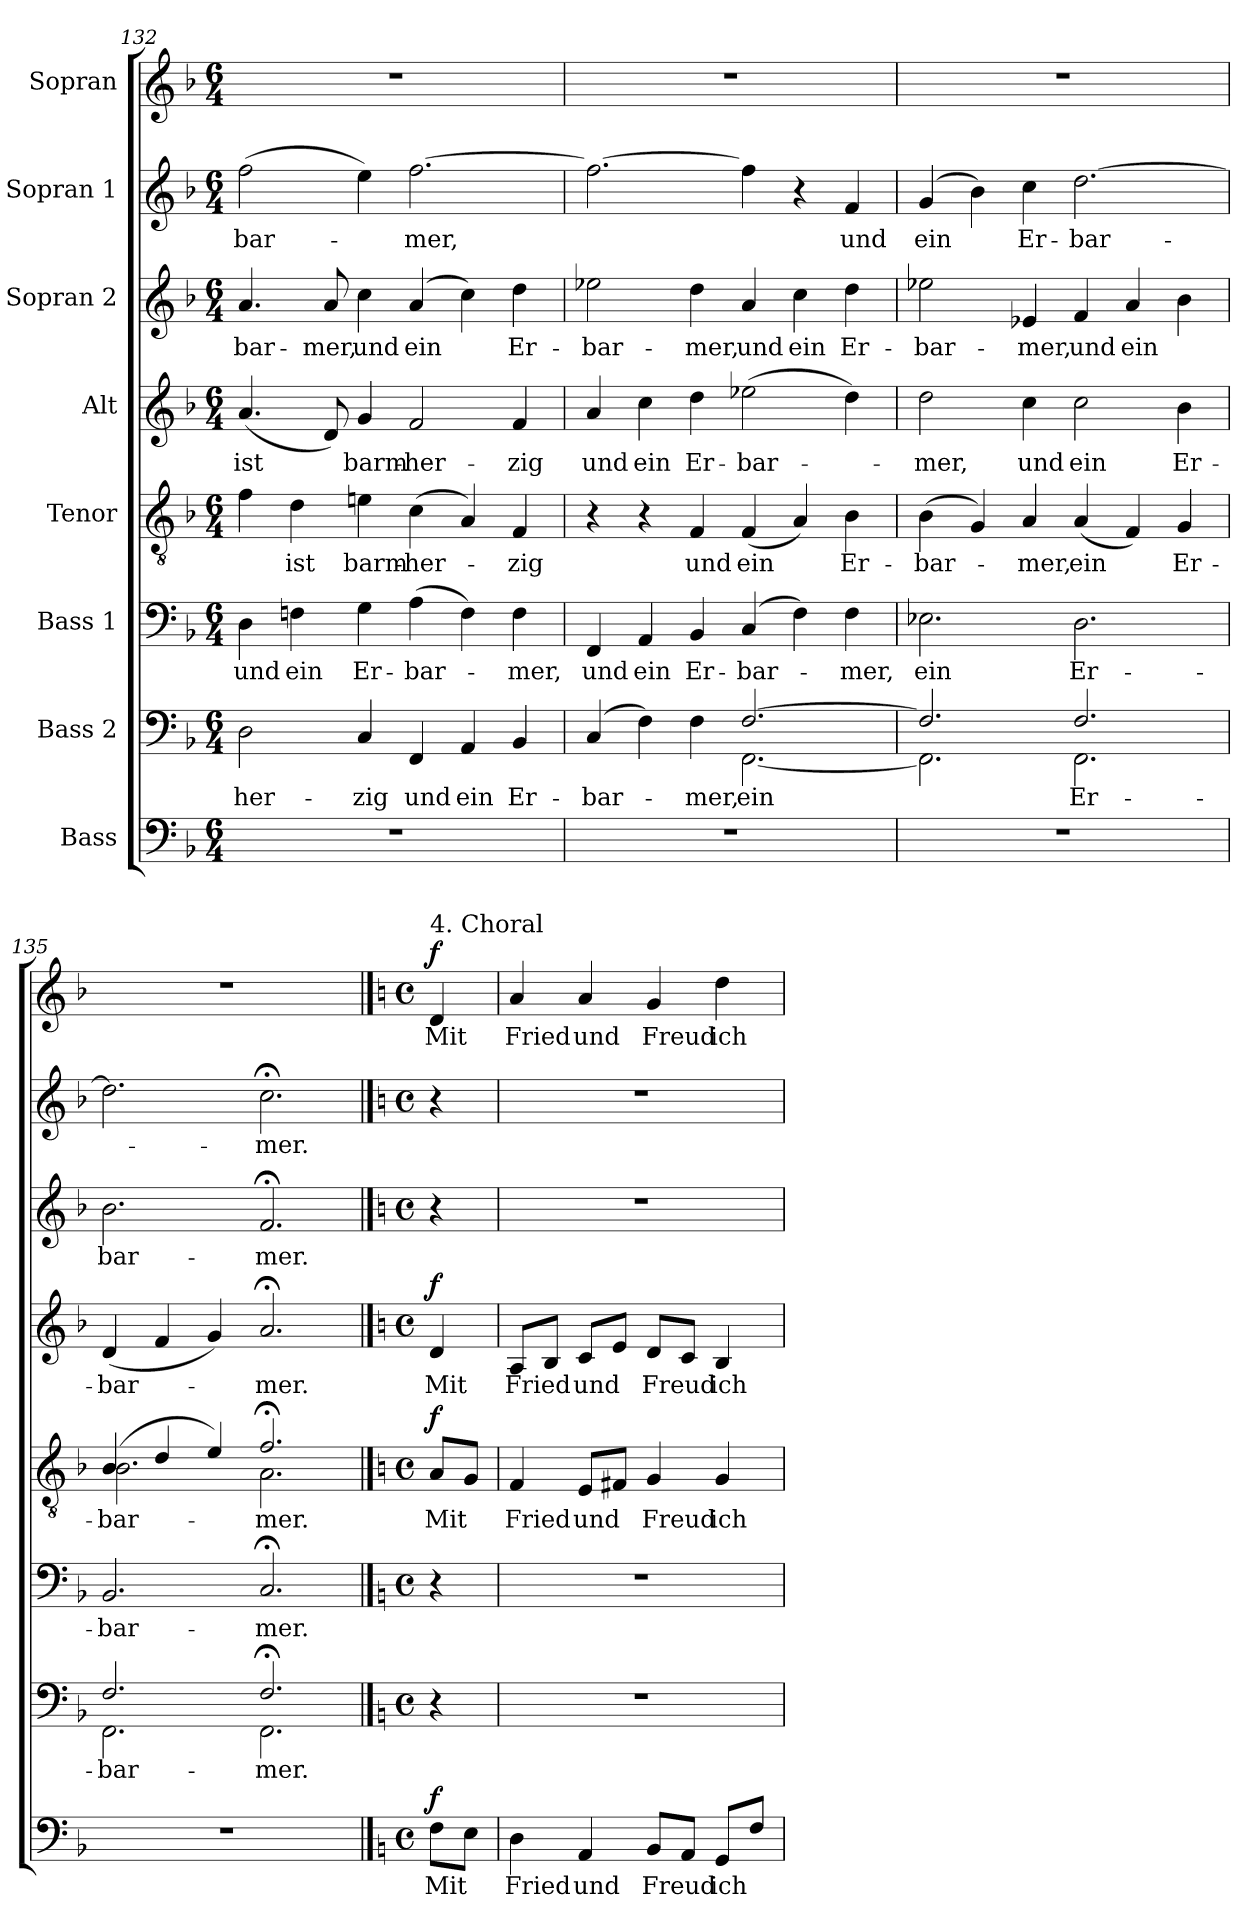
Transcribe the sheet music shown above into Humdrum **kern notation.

**kern	**text	**dynam	**kern	**text	**kern	**text	**kern	**text	**dynam	**kern	**text	**dynam	**kern	**text	**kern	**text	**kern	**text	**dynam
*part8	*part8	*part8	*part7	*part7	*part6	*part6	*part5	*part5	*part5	*part4	*part4	*part4	*part3	*part3	*part2	*part2	*part1	*part1	*part1
*staff8	*staff8	*staff8	*staff7	*staff7	*staff6	*staff6	*staff5	*staff5	*staff5	*staff4	*staff4	*staff4	*staff3	*staff3	*staff2	*staff2	*staff1	*staff1	*staff1
*I"Bass	*	*	*I"Bass 2	*	*I"Bass 1	*	*I"Tenor	*	*	*I"Alt	*	*	*I"Sopran 2	*	*I"Sopran 1	*	*I"Sopran	*	*
!!LO:LB:g=z
*clefF4	*	*	*clefF4	*	*clefF4	*	*clefGv2	*	*	*clefG2	*	*	*clefG2	*	*clefG2	*	*clefG2	*	*
*k[b-]	*	*	*k[b-]	*	*k[b-]	*	*k[b-]	*	*	*k[b-]	*	*	*k[b-]	*	*k[b-]	*	*k[b-]	*	*
*M6/4	*	*	*M6/4	*	*M6/4	*	*M6/4	*	*	*M6/4	*	*	*M6/4	*	*M6/4	*	*M6/4	*	*
=132	=132	=132	=132	=132	=132	=132	=132	=132	=132	=132	=132	=132	=132	=132	=132	=132	=132	=132	=132
1.r	.	.	2D\	-her-	4D\	und	4f\	.	.	(4.a/	ist	.	4.a/	-bar-	(2ff\	-bar-	1.r	.	.
.	.	.	.	.	4Fn\	ein	4d\	ist	.	.	.	.	.	.	.	.	.	.	.
.	.	.	.	.	.	.	.	.	.	8d/)	.	.	8a/	-mer,	.	.	.	.	.
.	.	.	4C/	-zig	4G\	Er-	4en\	barm-	.	4g/	barm-	.	4cc\	und	4ee\)	.	.	.	.
.	.	.	4FF/	und	(4A\	-bar-	(4c\	-her-	.	2f/	-her-	.	(4a/	ein	[2.ff\	-mer,	.	.	.
.	.	.	4AA/	ein	4F\)	.	4A/)	.	.	.	.	.	4cc\)	.	.	.	.	.	.
.	.	.	4BB-/	Er-	4F\	-mer,	4F/	-zig	.	4f/	-zig	.	4dd\	Er-	.	.	.	.	.
=133	=133	=133	=133	=133	=133	=133	=133	=133	=133	=133	=133	=133	=133	=133	=133	=133	=133	=133	=133
*	*	*	*^	*	*	*	*	*	*	*	*	*	*	*	*	*	*	*	*
1.r	.	.	(4C/	2.ryy	-bar-	4FF/	und	4r	.	.	4a/	und	.	2ee-X\	-bar-	2.ff\_	.	1.r	.	.
.	.	.	4F\)	.	.	4AA/	ein	4r	.	.	4cc\	ein	.	.	.	.	.	.	.	.
.	.	.	4F\	.	-mer,	4BB-/	Er-	4F/	und	.	4dd\	Er-	.	4dd\	-mer,	.	.	.	.	.
.	.	.	[2.F/	[2.FF\	ein	(4C/	-bar-	(4F/	ein	.	(2ee-X\	-bar-	.	4a/	und	4ff\]	.	.	.	.
.	.	.	.	.	.	4F\)	.	4A/)	.	.	.	.	.	4cc\	ein	4r	.	.	.	.
.	.	.	.	.	.	4F\	-mer,	4B-\	Er-	.	4dd\)	.	.	4dd\	Er-	4f/	und	.	.	.
=134	=134	=134	=134	=134	=134	=134	=134	=134	=134	=134	=134	=134	=134	=134	=134	=134	=134	=134	=134	=134
1.r	.	.	2.F/]	2.FF\]	.	2.E-X\	ein	(4B-\	-bar-	.	2dd\	-mer,	.	2ee-X\	-bar-	(4g/	ein	1.r	.	.
.	.	.	.	.	.	.	.	4G/)	.	.	.	.	.	.	.	4b-\)	.	.	.	.
.	.	.	.	.	.	.	.	4A/	-mer,	.	4cc\	und	.	4e-X/	-mer,	4cc\	Er-	.	.	.
.	.	.	2.F/	2.FF\	Er-	2.D\	Er-	(4A/	ein	.	2cc\	ein	.	4f/	und	[2.dd\	-bar-	.	.	.
.	.	.	.	.	.	.	.	4F/)	.	.	.	.	.	4a/	ein	.	.	.	.	.
.	.	.	.	.	.	.	.	4G/	Er-	.	4b-\	Er-	.	4b-\	.	.	.	.	.	.
=135	=135	=135	=135	=135	=135	=135	=135	=135	=135	=135	=135	=135	=135	=135	=135	=135	=135	=135	=135	=135
*	*	*	*	*	*	*	*	*^	*	*	*	*	*	*	*	*	*	*	*	*
1.r	.	.	2.F/	2.FF\	-bar-	2.BB-/	-bar-	(4B-/	2.B-\	-bar-	.	(4d/	-bar-	.	2.b-\	-bar-	2.dd\]	.	1.r	.	.
.	.	.	.	.	.	.	.	4d/	.	.	.	4f/	.	.	.	.	.	.	.	.	.
.	.	.	.	.	.	.	.	4e/)	.	.	.	4g/)	.	.	.	.	.	.	.	.	.
.	.	.	2.F;</	2.FF\	-mer.	2.C;</	-mer.	2.f;</	2.A\	-mer.	.	2.a;</	-mer.	.	2.f;</	-mer.	2.cc;<\	-mer.	.	.	.
*	*	*	*v	*v	*	*	*	*v	*v	*	*	*	*	*	*	*	*	*	*	*	*
!!LO:PB:g=z
==135X2	==135X2	==135X2	==135X2	==135X2	==135X2	==135X2	==135X2	==135X2	==135X2	==135X2	==135X2	==135X2	==135X2	==135X2	==135X2	==135X2	==135X2	==135X2	==135X2
*k[]	*	*	*k[]	*	*k[]	*	*k[]	*	*	*k[]	*	*	*k[]	*	*k[]	*	*k[]	*	*
*M4/4	*	*	*M4/4	*	*M4/4	*	*M4/4	*	*	*M4/4	*	*	*M4/4	*	*M4/4	*	*M4/4	*	*
*met(c)	*	*	*met(c)	*	*met(c)	*	*met(c)	*	*	*met(c)	*	*	*met(c)	*	*met(c)	*	*met(c)	*	*
*	*	*	*^	*	*	*	*^	*	*	*	*	*	*	*	*	*	*	*	*
!	!	!	!	!	!	!	!	!	!	!	!	!	!	!	!	!	!	!	!LO:TX:a:t=4.  Choral	!	!
!	!	!LO:DY:a	!	!	!	!	!	!	!	!	!LO:DY:a	!	!	!LO:DY:a	!	!	!	!	!	!	!LO:DY:a
*	*	*	*v	*v	*	*	*	*v	*v	*	*	*	*	*	*	*	*	*	*	*	*
8F\L	Mit	f	4r	.	4r	.	8A/L	Mit	f	4d/	Mit	f	4r	.	4r	.	4d/	Mit	f
8E\J	.	.	.	.	.	.	8G/J	.	.	.	.	.	.	.	.	.	.	.	.
=136	=136	=136	=136	=136	=136	=136	=136	=136	=136	=136	=136	=136	=136	=136	=136	=136	=136	=136	=136
4D\	Fried	.	1r	.	1r	.	4F/	Fried	.	8A/L	Fried	.	1r	.	1r	.	4a/	Fried	.
.	.	.	.	.	.	.	.	.	.	8B/J	.	.	.	.	.	.	.	.	.
4AA/	und	.	.	.	.	.	8E/L	und	.	8c/L	und	.	.	.	.	.	4a/	und	.
.	.	.	.	.	.	.	8F#X/J	.	.	8e/J	.	.	.	.	.	.	.	.	.
8BB/L	Freud	.	.	.	.	.	4G/	Freud	.	8d/L	Freud	.	.	.	.	.	4g/	Freud	.
8AA/J	.	.	.	.	.	.	.	.	.	8c/J	.	.	.	.	.	.	.	.	.
8GG/L	ich	.	.	.	.	.	4G/	ich	.	4B/	ich	.	.	.	.	.	4dd\	ich	.
8F/J	.	.	.	.	.	.	.	.	.	.	.	.	.	.	.	.	.	.	.
=	=	=	=	=	=	=	=	=	=	=	=	=	=	=	=	=	=	=	=
*-	*-	*-	*-	*-	*-	*-	*-	*-	*-	*-	*-	*-	*-	*-	*-	*-	*-	*-	*-
